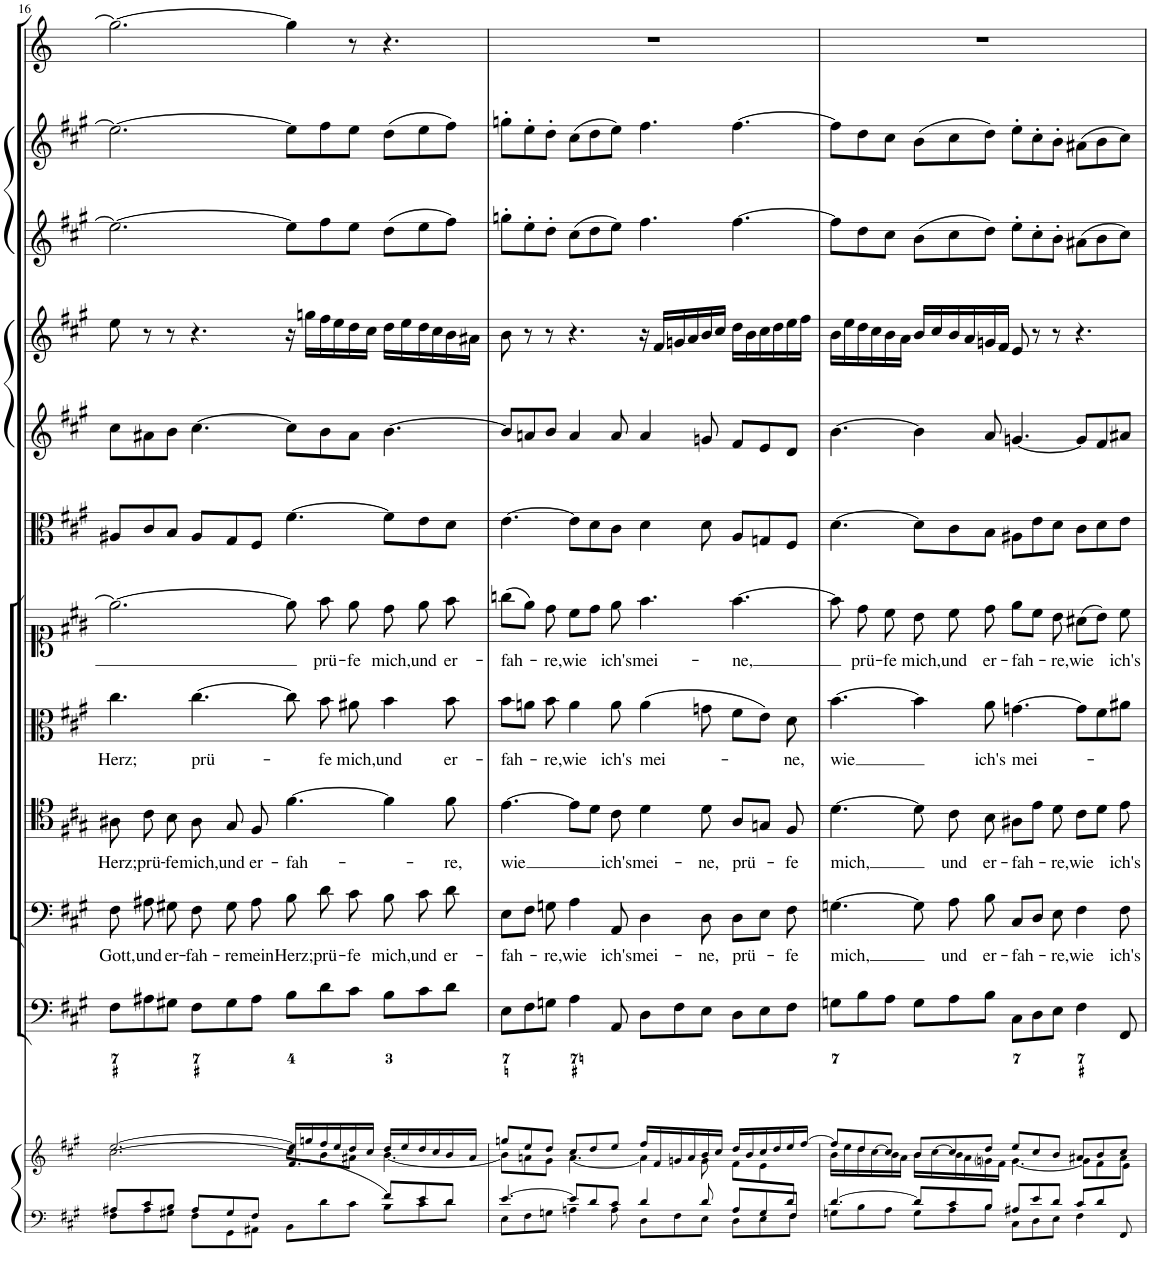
**kern	**kern	**kern	**kern	**text	**kern	**text	**kern	**text	**kern	**text	**kern	**kern	**kern	**kern	**kern	**kern
*part12	*part12	*part11	*part10	*part10	*part9	*part9	*part8	*part8	*part7	*part7	*part6	*part5	*part4	*part3	*part2	*part1
*staff13	*staff12	*staff11	*staff10	*staff10	*staff9	*staff9	*staff8	*staff8	*staff7	*staff7	*staff6	*staff5	*staff4	*staff3	*staff2	*staff1
*I"Piano reduction	*	*I"Continuo	*I"Basso	*	*I"Tenore	*	*I"Alto	*	*I"Soprano	*	*I"Viola	*I"Violino II	*I"Violino I	*I"Oboe II d'amore	*I"Oboe I	*I"Corno
*I'Pno	*	*	*	*	*	*	*	*	*	*	*I'Vla	*I'Vln	*I'Vln	*I'Ob	*I'Ob	*
!!LO:PB:g=z
*clefF4	*clefG2	*clefF4	*clefF4	*	*clefC4	*	*clefC3	*	*clefC1	*	*clefC3	*clefG2	*clefG2	*clefG2	*clefG2	*clefG2
*	*	*	*	*	*	*	*	*	*	*	*	*	*	*	*	*Trd2c3
*k[f#c#g#]	*k[f#c#g#]	*k[f#c#g#]	*k[f#c#g#]	*	*k[f#c#g#]	*	*k[f#c#g#]	*	*k[f#c#g#]	*	*k[f#c#g#]	*k[f#c#g#]	*k[f#c#g#]	*k[f#c#g#]	*k[f#c#g#]	*k[]
*M12/8	*M12/8	*M12/8	*M12/8	*	*M12/8	*	*M12/8	*	*M12/8	*	*M12/8	*M12/8	*M12/8	*M12/8	*M12/8	*M12/8
=16	=16	=16	=16	=16	=16	=16	=16	=16	=16	=16	=16	=16	=16	=16	=16	=16
*^	*^	*	*	*	*	*	*	*	*	*	*	*	*	*	*	*
*	*	*	*^	*	*	*	*	*	*	*	*	*	*	*	*	*	*	*
!	!	!	!	!	!	!	!LO:LY:b	!	!LO:LY:b	!	!LO:LY:b	!	!	!	!	!	!	!	!
8A#X/L	8F#\L	[2.ee/	[>2.cc#\	2.ryy	8F#\L	8F#\	Gott,	8A#X\	Herz;	4.cc#\	Herz;	2.ee\_	.	8A#X/L	8cc#\L	8ee\	2.ee\_	2.ee\_	2.gg\_
!	!	!	!	!	!	!	!LO:LY:b	!	!LO:LY:b	!	!	!	!	!	!	!	!	!	!
8c#/	8A#\	.	.	.	8A#X\	8A#X\	und	8c#\	prü-	.	.	.	.	8c#/	8a#X\	8r	.	.	.
!	!	!	!	!	!	!	!LO:LY:b	!	!LO:LY:b	!	!	!	!	!	!	!	!	!	!
8B/J	8G#X\J	.	.	.	8G#X\J	8G#X\	er-	8B\	-fe	.	.	.	.	8B/J	8b\J	8r	.	.	.
!	!	!	!	!	!	!	!LO:LY:b	!	!LO:LY:b	!	!LO:LY:b	!	!	!	!	!	!	!	!
8A#/L	8F#\L	.	.	.	8F#\L	8F#\	-fah-	8A#\	mich,	[4.cc#\	prü-	.	.	8A#/L	[4.cc#\	4.r	.	.	.
!	!	!	!	!	!	!	!LO:LY:b	!	!LO:LY:b	!	!	!	!	!	!	!	!	!	!
8G#/	8GG#\	.	.	.	8G#\	8G#\	-re	8G#/	und	.	.	.	.	8G#/	.	.	.	.	.
!	!	!	!	!	!	!	!LO:LY:b	!	!LO:LY:b	!	!	!	!	!	!	!	!	!	!
8F#/J	8AA#X\J	.	.	.	8A#\J	8A#\	mein	8F#/	er-	.	.	.	.	8F#/J	.	.	.	.	.
!	!	!	!	!	!	!	!LO:LY:b	!	!LO:LY:b	!	!	!	!	!	!	!	!	!	!
4.ryy	8BB\L	16ee/LL]	8cc#\L]	[4.f#/	8B\L	8B\	Herz;	[4.f#\	-fah-	8cc#\]	.	8ee\]	.	[4.f#\	8cc#\L]	16r	8ee\L]	8ee\L]	4gg\]
.	.	16ggn/	.	.	.	.	.	.	.	.	.	.	.	.	.	16ggn\LL	.	.	.
!	!	!	!	!	!	!	!LO:LY:b	!	!	!	!LO:LY:b	!	!LO:LY:b	!	!	!	!	!	!
.	8d\	16ff#/	8b\	.	8d\	8d\	prü-	.	.	8b\	-fe	8ff#\	prü-	.	8b\	16ff#\	8ff#\	8ff#\	.
.	.	16ee/	.	.	.	.	.	.	.	.	.	.	.	.	.	16ee\	.	.	.
!	!	!	!	!	!	!	!LO:LY:b	!	!	!	!LO:LY:b	!	!LO:LY:b	!	!	!	!	!	!
.	8c#\J	16dd/	8a#X\J	.	8c#\J	8c#\	-fe	.	.	8a#X\	mich,	8ee\	-fe	.	8a#\J	16dd\	8ee\J	8ee\J	8r
.	.	16cc#/JJ	.	.	.	.	.	.	.	.	.	.	.	.	.	16cc#\JJ	.	.	.
!	!	!	!	!	!	!	!LO:LY:b	!	!	!	!LO:LY:b	!	!LO:LY:b	!	!	!	!	!	!
8f#/L]	8B\L	16dd/LL	[4.b\	4.ryy	8B\L	8B\	mich,	4f#\]	.	4b\	und	8dd\	mich,	8f#\L]	[4.b\	16dd\LL	(8dd\L	(8dd\L	4.r
.	.	16ee/	.	.	.	.	.	.	.	.	.	.	.	.	.	16ee\	.	.	.
!	!	!	!	!	!	!	!LO:LY:b	!	!	!	!	!	!LO:LY:b	!	!	!	!	!	!
8e/	8c#\	16dd/	.	.	8c#\	8c#\	und	.	.	.	.	8ee\	und	8e\	.	16dd\	8ee\	8ee\	.
.	.	16cc#/	.	.	.	.	.	.	.	.	.	.	.	.	.	16cc#\	.	.	.
!	!	!	!	!	!	!	!LO:LY:b	!	!LO:LY:b	!	!LO:LY:b	!	!LO:LY:b	!	!	!	!	!	!
8d/J	8d\J	16b/	.	.	8d\J	8d\	er-	8f#\	-re,	8b\	er-	8ff#\	er-	8d\J	.	16b\	8ff#\J)	8ff#\J)	.
.	.	16a#/JJ	.	.	.	.	.	.	.	.	.	.	.	.	.	16a#X\JJ	.	.	.
*	*	*	*v	*v	*	*	*	*	*	*	*	*	*	*	*	*	*	*	*
=17	=17	=17	=17	=17	=17	=17	=17	=17	=17	=17	=17	=17	=17	=17	=17	=17	=17	=17
*	*^	*	*	*	*	*	*	*	*	*	*	*	*	*	*	*	*	*
!	!	!	!	!	!	!	!LO:LY:b	!	!LO:LY:b	!	!LO:LY:b	!	!LO:LY:b	!	!	!	!	!	!
4.ryy	[4.e/	8E\L	8ggn/L	8b\L]	8E\L	8E\L	-fah-	[4.e\	wie	8b\L	-fah-	(8ggn\L	-fah-	[4.e\	8b/L]	8b\	8ggn'\L	8ggn'\L	1.r
.	.	8F#\	8ee/	8an\	8F#\	8F#\J	.	.	.	8an\J	.	8ee\J)	.	.	8an/	8r	8ee'\	8ee'\	.
!	!	!	!	!	!	!	!LO:LY:b	!	!	!	!LO:LY:b	!	!LO:LY:b	!	!	!	!	!	!
.	.	8Gn\J	8dd/J	8g#\J	8Gn\J	8Gn\	-re,	.	.	8b\	-re,	8dd\	-re,	.	8b/J	8r	8dd'\J	8dd'\J	.
!	!	!	!	!	!	!	!LO:LY:b	!	!	!	!LO:LY:b	!	!LO:LY:b	!	!	!	!	!	!
.	8e/L]	4An\	8cc#/L	[4.a\	4A\	4A\	wie	8e\L]	.	4a\	wie	8cc#\L	wie	8e\L]	4a/	4.r	(8cc#\L	(8cc#\L	.
.	8d/	.	8dd/	.	.	.	.	8d\J	.	.	.	8dd\J	.	8d\	.	.	8dd\	8dd\	.
!	!	!	!	!	!	!	!LO:LY:b	!	!LO:LY:b	!	!LO:LY:b	!	!LO:LY:b	!	!	!	!	!	!
.	8c#/J	8A\	8ee/J	.	8AA/	8AA/	ich's	8c#\	ich's	8a\	ich's	8ee\	ich's	8c#\J	8a/	.	8ee\J)	8ee\J)	.
!	!	!	!	!	!	!	!LO:LY:b	!	!LO:LY:b	!	!LO:LY:b	!	!LO:LY:b	!	!	!	!	!	!
.	4d/	8D\L	16ff#/LL	4a\]	8D\L	4D\	mei-	4d\	mei-	(4a\	mei-	4.ff#\	mei-	4d\	4a/	16r	4.ff#\	4.ff#\	.
.	.	.	16f#/	.	.	.	.	.	.	.	.	.	.	.	.	16f#/LL	.	.	.
.	.	8F#\	16gn/	.	8F#\	.	.	.	.	.	.	.	.	.	.	16gn/	.	.	.
.	.	.	16a/	.	.	.	.	.	.	.	.	.	.	.	.	16a/	.	.	.
!	!	!	!	!	!	!	!LO:LY:b	!	!LO:LY:b	!	!	!	!	!	!	!	!	!	!
.	8d/	8E\J	16b/	8g\	8E\J	8D\	-ne,	8d\	-ne,	8gn\	.	.	.	8d\	8gn/	16b/	.	.	.
.	.	.	16cc#/JJ	.	.	.	.	.	.	.	.	.	.	.	.	16cc#/JJ	.	.	.
!	!	!	!	!	!	!	!LO:LY:b	!	!LO:LY:b	!	!	!	!LO:LY:b	!	!	!	!	!	!
.	8A/L	8D\L	16dd/LL	8f#\L	8D\L	8D\L	prü-	8A/L	prü-	8f#\L	.	[4.ff#\	-ne,	8A/L	8f#/L	16dd\LL	[4.ff#\	[4.ff#\	.
.	.	.	16b/	.	.	.	.	.	.	.	.	.	.	.	.	16b\	.	.	.
.	8G/	8E\	16cc#/	8e\	8E\	8E\J	.	8Gn/J	.	8e\J)	.	.	.	8Gn/	8e/	16cc#\	.	.	.
.	.	.	16dd/	.	.	.	.	.	.	.	.	.	.	.	.	16dd\	.	.	.
!	!	!	!	!	!	!	!LO:LY:b	!	!LO:LY:b	!	!LO:LY:b	!	!	!	!	!	!	!	!
8d/J	8F#/J	8F#\J	16ee/	8ryy	8F#\J	8F#\	-fe	8F#/	-fe	8d\	-ne,	.	.	8F#/J	8d/J	16ee\	.	.	.
.	.	.	[16ff#/JJ	.	.	.	.	.	.	.	.	.	.	.	.	16ff#\JJ	.	.	.
*	*v	*v	*	*	*	*	*	*	*	*	*	*	*	*	*	*	*	*	*
=18	=18	=18	=18	=18	=18	=18	=18	=18	=18	=18	=18	=18	=18	=18	=18	=18	=18	=18
*	*	*	*^	*	*	*	*	*	*	*	*	*	*	*	*	*	*	*
!	!	!	!	!	!	!	!LO:LY:b	!	!LO:LY:b	!	!LO:LY:b	!	!	!	!	!	!	!	!
[4.d/	8Gn\L	8ff#/L]	16b\LL	4.ryy	8Gn\L	[4.Gn\	mich,	[4.d\	mich,	[4.b\	wie	8ff#\]	.	[4.d\	[4.b\	16b\LL	8ff#\L]	8ff#\L]	1.r
.	.	.	16ee\	.	.	.	.	.	.	.	.	.	.	.	.	16ee\	.	.	.
!	!	!	!	!	!	!	!	!	!	!	!	!	!LO:LY:b	!	!	!	!	!	!
.	8B\	8dd/	16dd\	.	8B\	.	.	.	.	.	.	8dd\	prü-	.	.	16dd\	8dd\	8dd\	.
.	.	.	[>16cc#\	.	.	.	.	.	.	.	.	.	.	.	.	16cc#\	.	.	.
!	!	!	!	!	!	!	!	!	!	!	!	!	!LO:LY:b	!	!	!	!	!	!
.	8A\J	8cc#/J]	16b\	.	8A\J	.	.	.	.	.	.	8cc#\	-fe	.	.	16b\	8cc#\J	8cc#\J	.
.	.	.	16a\JJ	.	.	.	.	.	.	.	.	.	.	.	.	16a\JJ	.	.	.
*	*	*	*v	*v	*	*	*	*	*	*	*	*	*	*	*	*	*	*	*
!	!	!	!	!	!	!	!	!	!	!	!	!LO:LY:b	!	!	!	!	!	!
8d/L]	8G\L	8b/L	16b\LL	8G\L	8G\]	.	8d\]	.	4b\]	.	8b\	mich,	8d\L]	4b\]	16b/LL	(8b\L	(8b\L	.
.	.	.	[>16cc#\	.	.	.	.	.	.	.	.	.	.	.	16cc#/	.	.	.
!	!	!	!	!	!	!LO:LY:b	!	!LO:LY:b	!	!	!	!LO:LY:b	!	!	!	!	!	!
8c#/	8A\	8cc#/]	16b\	8A\	8A\	und	8c#\	und	.	.	8cc#\	und	8c#\	.	16b/	8cc#\	8cc#\	.
.	.	.	16a\	.	.	.	.	.	.	.	.	.	.	.	16a/	.	.	.
!	!	!	!	!	!	!LO:LY:b	!	!LO:LY:b	!	!LO:LY:b	!	!LO:LY:b	!	!	!	!	!	!
8B/J	8B\J	8dd/J	16gni\	8B\J	8B\	er-	8B\	er-	8a\	ich's	8dd\	er-	8B\J	8a/	16gn/	8dd\J)	8dd\J)	.
.	.	.	16f#\JJ	.	.	.	.	.	.	.	.	.	.	.	16f#/JJ	.	.	.
!	!	!	!	!	!	!LO:LY:b	!	!LO:LY:b	!	!LO:LY:b	!	!LO:LY:b	!	!	!	!	!	!
8A#X/L	8C#\L	8ee/L	[4.g\	8C#\L	8C#/L	-fah-	8A#X\L	-fah-	[4.gn\	mei-	8ee\L	-fah-	8A#X\L	[4.gn/	8e/	8ee'\L	8ee'\L	.
8e/	8D\	8cc#/	.	8D\	8D/J	.	8e\J	.	.	.	8cc#\J	.	8e\	.	8r	8cc#'\	8cc#'\	.
!	!	!	!	!	!	!LO:LY:b	!	!LO:LY:b	!	!	!	!LO:LY:b	!	!	!	!	!	!
8d/J	8E\J	8b/J	.	8E\J	8E\	-re,	8d\	-re,	.	.	8b\	-re,	8d\J	.	8r	8b'\J	8b'\J	.
!	!	!	!	!	!	!LO:LY:b	!	!LO:LY:b	!	!	!	!LO:LY:b	!	!	!	!	!	!
8c#/L	4F#\	8a#X/L	8g\L]	4F#\	4F#\	wie	8c#\L	wie	8g\L]	.	(8a#X\L	wie	8c#\L	8g/L]	4.r	(8a#X\L	(8a#X\L	.
8d/	.	8b/	8f#\	.	.	.	8d\J	.	8f#\	.	8b\J)	.	8d\	8f#/	.	8b\	8b\	.
*	*	*	*^	*	*	*	*	*	*	*	*	*	*	*	*	*	*	*
!	!	!	!	!	!	!	!LO:LY:b	!	!LO:LY:b	!	!	!	!LO:LY:b	!	!	!	!	!	!
8ryy	8FF#/	8cc#/J	8a#\J	8e\J	8FF#/	8F#\	ich's	8e\	ich's	8a#X\J	.	8cc#\	ich's	8e\J	8a#X/J	.	8cc#\J)	8cc#\J)	.
*v	*v	*	*	*	*	*	*	*	*	*	*	*	*	*	*	*	*	*	*
*	*v	*v	*v	*	*	*	*	*	*	*	*	*	*	*	*	*	*	*
=	=	=	=	=	=	=	=	=	=	=	=	=	=	=	=	=
*-	*-	*-	*-	*-	*-	*-	*-	*-	*-	*-	*-	*-	*-	*-	*-	*-
